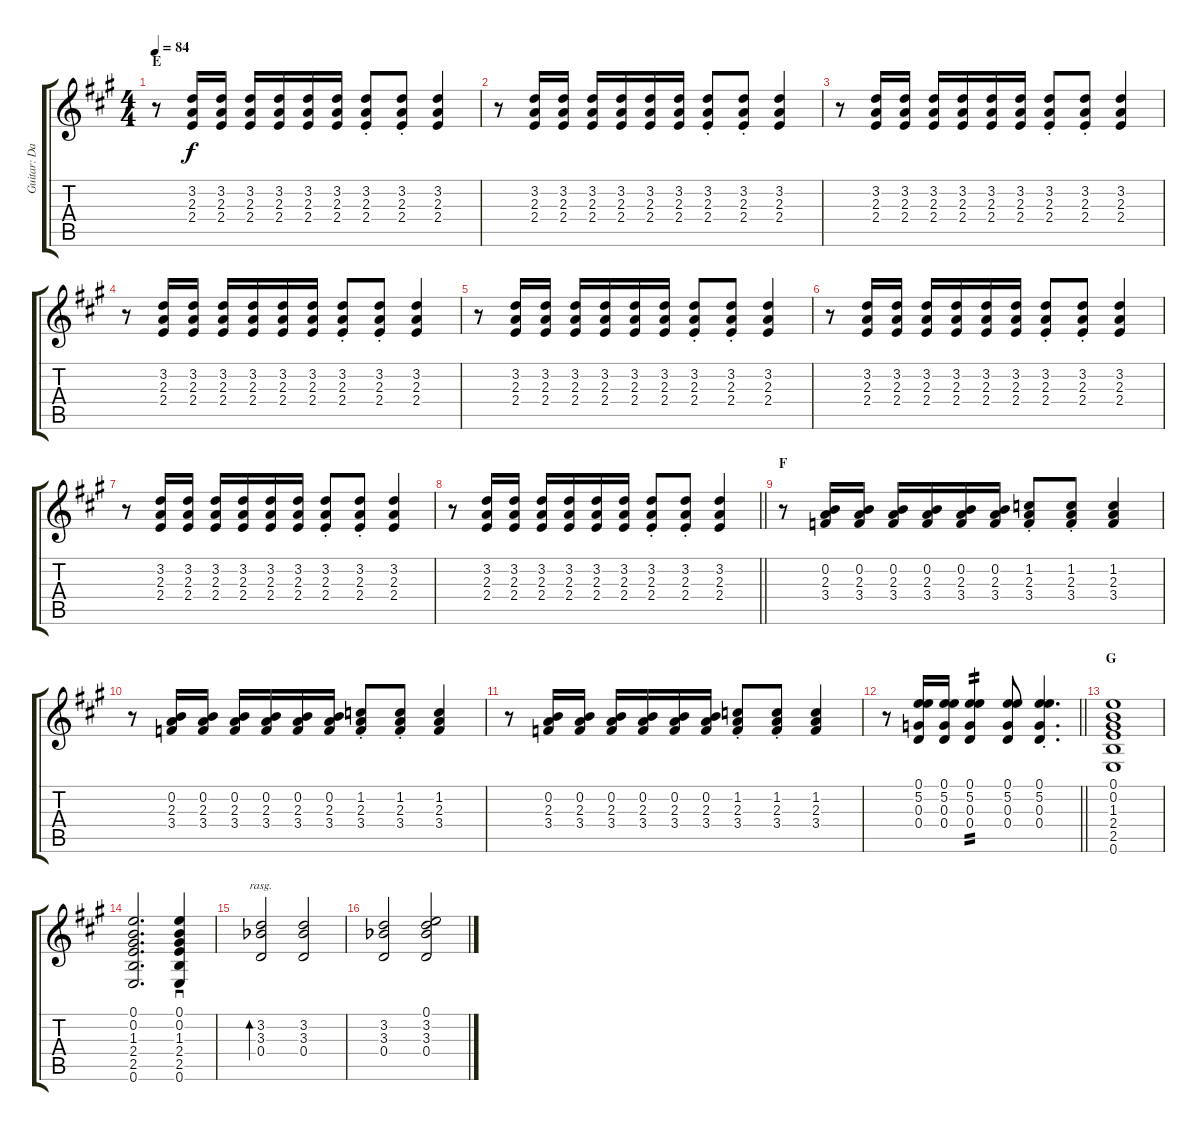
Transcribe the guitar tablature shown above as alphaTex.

\track ("Guitar: David Gilmour" "Guitar: Da") {instrument distortionguitar}
\staff {score tabs}
\tuning (E4 B3 G3 D3 A2 E2) {hide}
\ts (4 4)
\section ("" "E")
\tempo 84
\clef g2
\ks a
r.8{dy f} (3.2 2.3 2.4).16 (3.2 2.3 2.4).16 (3.2 2.3 2.4).16 (3.2 2.3 2.4).16 (3.2 2.3 2.4).16 (3.2 2.3 2.4).16 (3.2{st} 2.3{st} 2.4{st}).8 (3.2{st} 2.3{st} 2.4{st}).8 (3.2 2.3 2.4).4 |
r.8 (3.2 2.3 2.4).16 (3.2 2.3 2.4).16 (3.2 2.3 2.4).16 (3.2 2.3 2.4).16 (3.2 2.3 2.4).16 (3.2 2.3 2.4).16 (3.2{st} 2.3{st} 2.4{st}).8 (3.2{st} 2.3{st} 2.4{st}).8 (3.2 2.3 2.4).4 |
r.8 (3.2 2.3 2.4).16 (3.2 2.3 2.4).16 (3.2 2.3 2.4).16 (3.2 2.3 2.4).16 (3.2 2.3 2.4).16 (3.2 2.3 2.4).16 (3.2{st} 2.3{st} 2.4{st}).8 (3.2{st} 2.3{st} 2.4{st}).8 (3.2 2.3 2.4).4 |
r.8 (3.2 2.3 2.4).16 (3.2 2.3 2.4).16 (3.2 2.3 2.4).16 (3.2 2.3 2.4).16 (3.2 2.3 2.4).16 (3.2 2.3 2.4).16 (3.2{st} 2.3{st} 2.4{st}).8 (3.2{st} 2.3{st} 2.4{st}).8 (3.2 2.3 2.4).4 |
r.8 (3.2 2.3 2.4).16 (3.2 2.3 2.4).16 (3.2 2.3 2.4).16 (3.2 2.3 2.4).16 (3.2 2.3 2.4).16 (3.2 2.3 2.4).16 (3.2{st} 2.3{st} 2.4{st}).8 (3.2{st} 2.3{st} 2.4{st}).8 (3.2 2.3 2.4).4 |
r.8 (3.2 2.3 2.4).16 (3.2 2.3 2.4).16 (3.2 2.3 2.4).16 (3.2 2.3 2.4).16 (3.2 2.3 2.4).16 (3.2 2.3 2.4).16 (3.2{st} 2.3{st} 2.4{st}).8 (3.2{st} 2.3{st} 2.4{st}).8 (3.2 2.3 2.4).4 |
r.8 (3.2 2.3 2.4).16 (3.2 2.3 2.4).16 (3.2 2.3 2.4).16 (3.2 2.3 2.4).16 (3.2 2.3 2.4).16 (3.2 2.3 2.4).16 (3.2{st} 2.3{st} 2.4{st}).8 (3.2{st} 2.3{st} 2.4{st}).8 (3.2 2.3 2.4).4 |
\barLineRight lightlight
r.8 (3.2 2.3 2.4).16 (3.2 2.3 2.4).16 (3.2 2.3 2.4).16 (3.2 2.3 2.4).16 (3.2 2.3 2.4).16 (3.2 2.3 2.4).16 (3.2{st} 2.3{st} 2.4{st}).8 (3.2{st} 2.3{st} 2.4{st}).8 (3.2 2.3 2.4).4 |
\section ("" "F")
r.8 (0.2 2.3 3.4).16 (0.2 2.3 3.4).16 (0.2 2.3 3.4).16 (0.2 2.3 3.4).16 (0.2 2.3 3.4).16 (0.2 2.3 3.4).16 (1.2{st} 2.3{st} 3.4{st}).8 (1.2{st} 2.3{st} 3.4{st}).8 (1.2 2.3 3.4).4 |
r.8 (0.2 2.3 3.4).16 (0.2 2.3 3.4).16 (0.2 2.3 3.4).16 (0.2 2.3 3.4).16 (0.2 2.3 3.4).16 (0.2 2.3 3.4).16 (1.2{st} 2.3{st} 3.4{st}).8 (1.2{st} 2.3{st} 3.4{st}).8 (1.2 2.3 3.4).4 |
r.8 (0.2 2.3 3.4).16 (0.2 2.3 3.4).16 (0.2 2.3 3.4).16 (0.2 2.3 3.4).16 (0.2 2.3 3.4).16 (0.2 2.3 3.4).16 (1.2{st} 2.3{st} 3.4{st}).8 (1.2{st} 2.3{st} 3.4{st}).8 (1.2 2.3 3.4).4 |
\barLineRight lightlight
r.8 (0.1 5.2 0.3 0.4).16 (0.1 5.2 0.3 0.4).16 (0.1 5.2 0.3 0.4).4{tp 2} (0.1 5.2 0.3 0.4).8 (0.1{st} 5.2{st} 0.3{st} 0.4{st}).4{d} |
\section ("" "G")
(0.1 0.2 1.3 2.4 2.5 0.6).1 |
(0.1 0.2 1.3 2.4 2.5 0.6).2{d} (0.1 0.2 1.3 2.4 2.5 0.6).4{sd} |
(3.2 3.3{acc b} 0.4).2{bd 480 rasg ii} (3.2 3.3{acc b} 0.4).2 |
(3.2 3.3{acc b} 0.4).2 (0.1 3.2 3.3{acc b} 0.4).2
